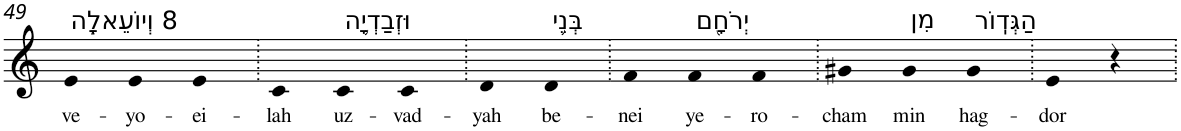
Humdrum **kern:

**kern	**text
*part1	*part1
*staff1	*staff1
*I"Piano	*
*I'Pno	*
!!LO:PB:g=z
*clefG2	*
*k[]	*
=49	=49
!LO:TX:a:t=8 וְיוֹעֵאלָ֧ה	!
!	!LO:LY:b
4e	ve-
!	!LO:LY:b
4e	-yo-
!	!LO:LY:b
4e	-ei-
=50.	=50.
!	!LO:LY:b
4c	-lah
!LO:TX:a:t=וּזְבַדְיָ֛ה	!
!	!LO:LY:b
4c	uz-
!	!LO:LY:b
4c	-vad-
=51.	=51.
!	!LO:LY:b
4d	-yah
!LO:TX:a:t=בְּנֵ֥י	!
!	!LO:LY:b
4d	be-
=52.	=52.
!	!LO:LY:b
4f	-nei
!LO:TX:a:t=יְרֹחָ֖ם	!
!	!LO:LY:b
4f	ye-
!	!LO:LY:b
4f	-ro-
=53.	=53.
!	!LO:LY:b
4g#X	-cham
!LO:TX:a:t=מִן	!
!	!LO:LY:b
4g#	min
!LO:TX:a:t=הַגְּדֽוֹר	!
!	!LO:LY:b
4g#	hag-
=54.	=54.
!	!LO:LY:b
4e	-dor
4r	.
=.	=.
*-	*-
